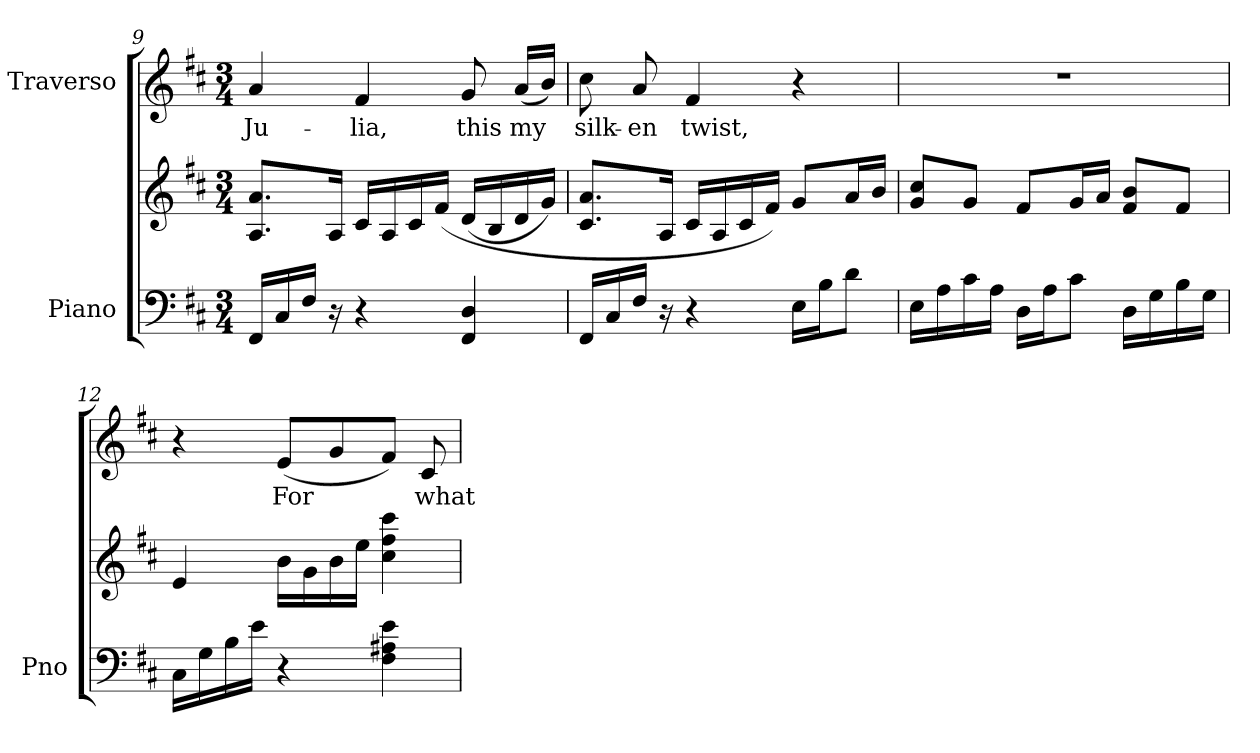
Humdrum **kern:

**kern	**kern	**kern	**text
*part2	*part2	*part1	*part1
*staff3	*staff2	*staff1	*staff1
*I"Piano	*	*I"Traverso	*
*I'Pno	*	*	*
*clefF4	*clefG2	*clefG2	*
*k[f#c#]	*k[f#c#]	*k[f#c#]	*
*M3/4	*M3/4	*M3/4	*
=9	=9	=9	=9
!	!	!	!LO:LY:b
(16FF#/LL	8.A/ 8.a/L	4a/	Ju-
16C#/	.	.	.
16F#/JJ	.	.	.
16r	16A/Jk	.	.
!	!	!	!LO:LY:b
4r	16c#/LL	4f#/	-lia,
.	16A/	.	.
.	16c#/	.	.
.	(16f#/JJ	.	.
!	!	!	!LO:LY:b
4FF#/ 4D/	(16d/LL	8g/	this
.	16B/	.	.
!	!	!	!LO:LY:b
.	16d/	(16a/LL	my
.	16g/JJ)	16b/JJ)	.
!!LO:LB:g=z
=10	=10	=10	=10
!	!	!	!LO:LY:b
16FF#/LL	8.c#/ 8.a/L	8cc#\	silk-
16C#/	.	.	.
!	!	!	!LO:LY:b
16F#/JJ	.	8a/	-en
16r	16A/Jk	.	.
!	!	!	!LO:LY:b
4r	16c#/LL	4f#/	twist,
.	16A/	.	.
.	16c#/	.	.
.	16f#/JJ)	.	.
16E\LL	8g/L	4r	.
16B\J	.	.	.
8d\J	16a/L	.	.
.	16b/JJ	.	.
=11	=11	=11	=11
16E\LL	8g/ 8cc#/L	2.r	.
16A\	.	.	.
16c#\	8g/J	.	.
16A\JJ	.	.	.
16D\LL	8f#/L	.	.
16A\J	.	.	.
8c#\J	16g/L	.	.
.	16a/JJ	.	.
16D\LL	8f#/ 8b/L	.	.
16G\	.	.	.
16B\	8f#/J	.	.
16G\JJ	.	.	.
=12	=12	=12	=12
16C#\LL	4e/	4r	.
16G\	.	.	.
16B\	.	.	.
16e\JJ	.	.	.
!	!	!	!LO:LY:b
4r	16b\LL	(8e/L	For
.	16g\	.	.
.	16b\	8g/	.
.	16ee\JJ	.	.
4F#\ 4A#X\ 4e\	(4cc#\ 4ff#\ 4ccc#\	8f#/J)	.
!	!	!	!LO:LY:b
.	.	8c#/	what
=	=	=	=
*-	*-	*-	*-
